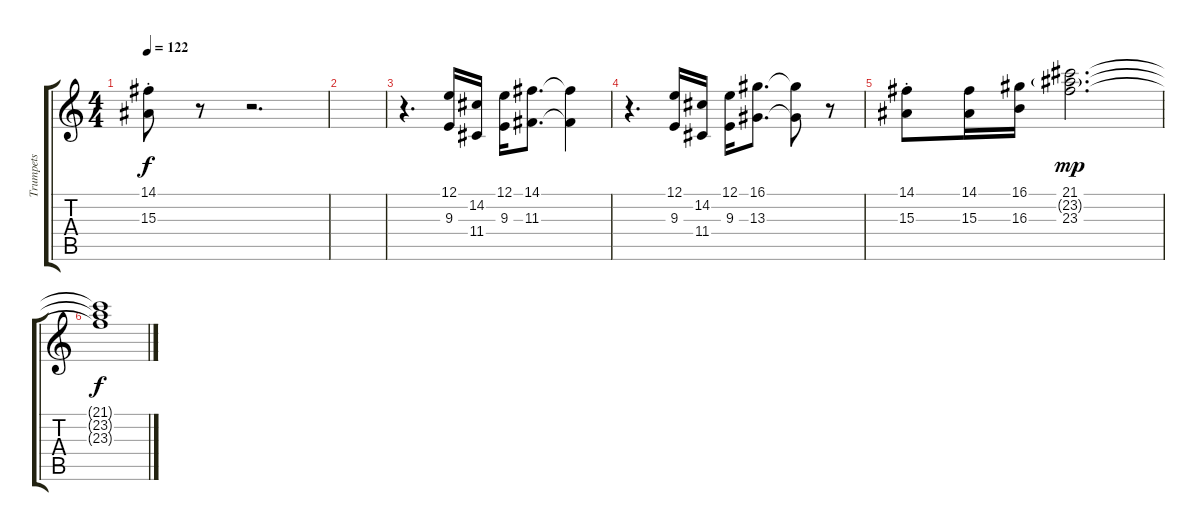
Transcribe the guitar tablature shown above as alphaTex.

\track ("Trumpets" "Trumpets") {instrument brasssection bank 255}
\staff {score tabs}
\tuning (E4 B3 G3 D3 A2 E2) {hide}
\ts (4 4)
\tempo 122
\clef g2
\ks c
(14.1{st} 15.3{st}).8{dy f} r.8 r.2{d} |
|
r.4{d} (12.1 9.3).16 (14.2 11.4).16 (12.1 9.3).16 (14.1 11.3).8{d} (14.1{t} 11.3{t}).4 |
r.4{d} (12.1 9.3).16 (14.2 11.4).16 (12.1 9.3).16 (16.1 13.3).8{d} (16.1{t} 13.3{t}).8 r.8 |
(14.1{st} 15.3{st}).8 (14.1 15.3).16 (16.1 16.3).16 (21.1 23.2{g} 23.3).2{d dy mp} |
(21.1{t} 23.2{t} 23.3{t}).1{dy f}
